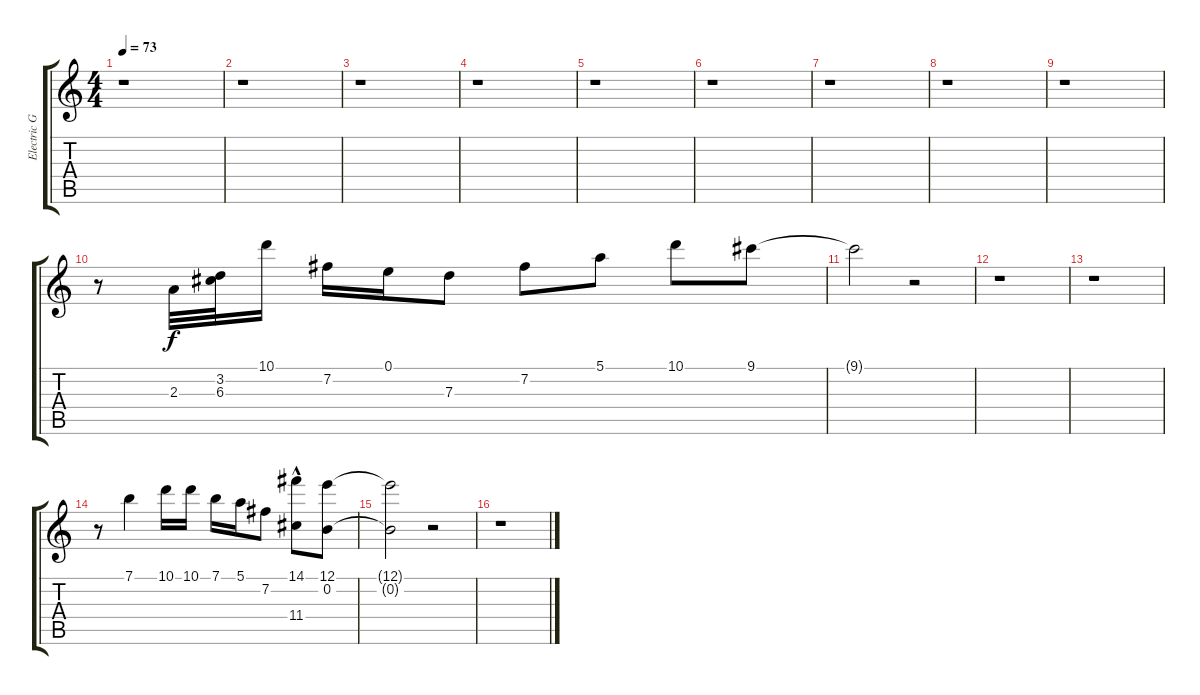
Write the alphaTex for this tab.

\track ("Electric Guitar 2" "Electric G") {instrument distortionguitar}
\staff {score tabs}
\tuning (E4 B3 G3 D3 A2 E2) {hide}
\ts (4 4)
\tempo 73
\clef g2
\ks c
r.1{dy f} |
r.1 |
r.1 |
r.1 |
r.1 |
r.1 |
r.1 |
r.1 |
r.1 |
r.8 2.3.32 (3.2 6.3).32 10.1.16 7.2.16 0.1.16 7.3.8 7.2.8 5.1.8 10.1.8 9.1.8 |
9.1{t}.2 r.2 |
r.1 |
r.1 |
r.8 7.1.4 10.1.16 10.1.16 7.1.16 5.1.16 7.2.8 (14.1{hac} 11.4).8 (12.1 0.2).8 |
(12.1{t} 0.2{t}).2 r.2 |
r.1
